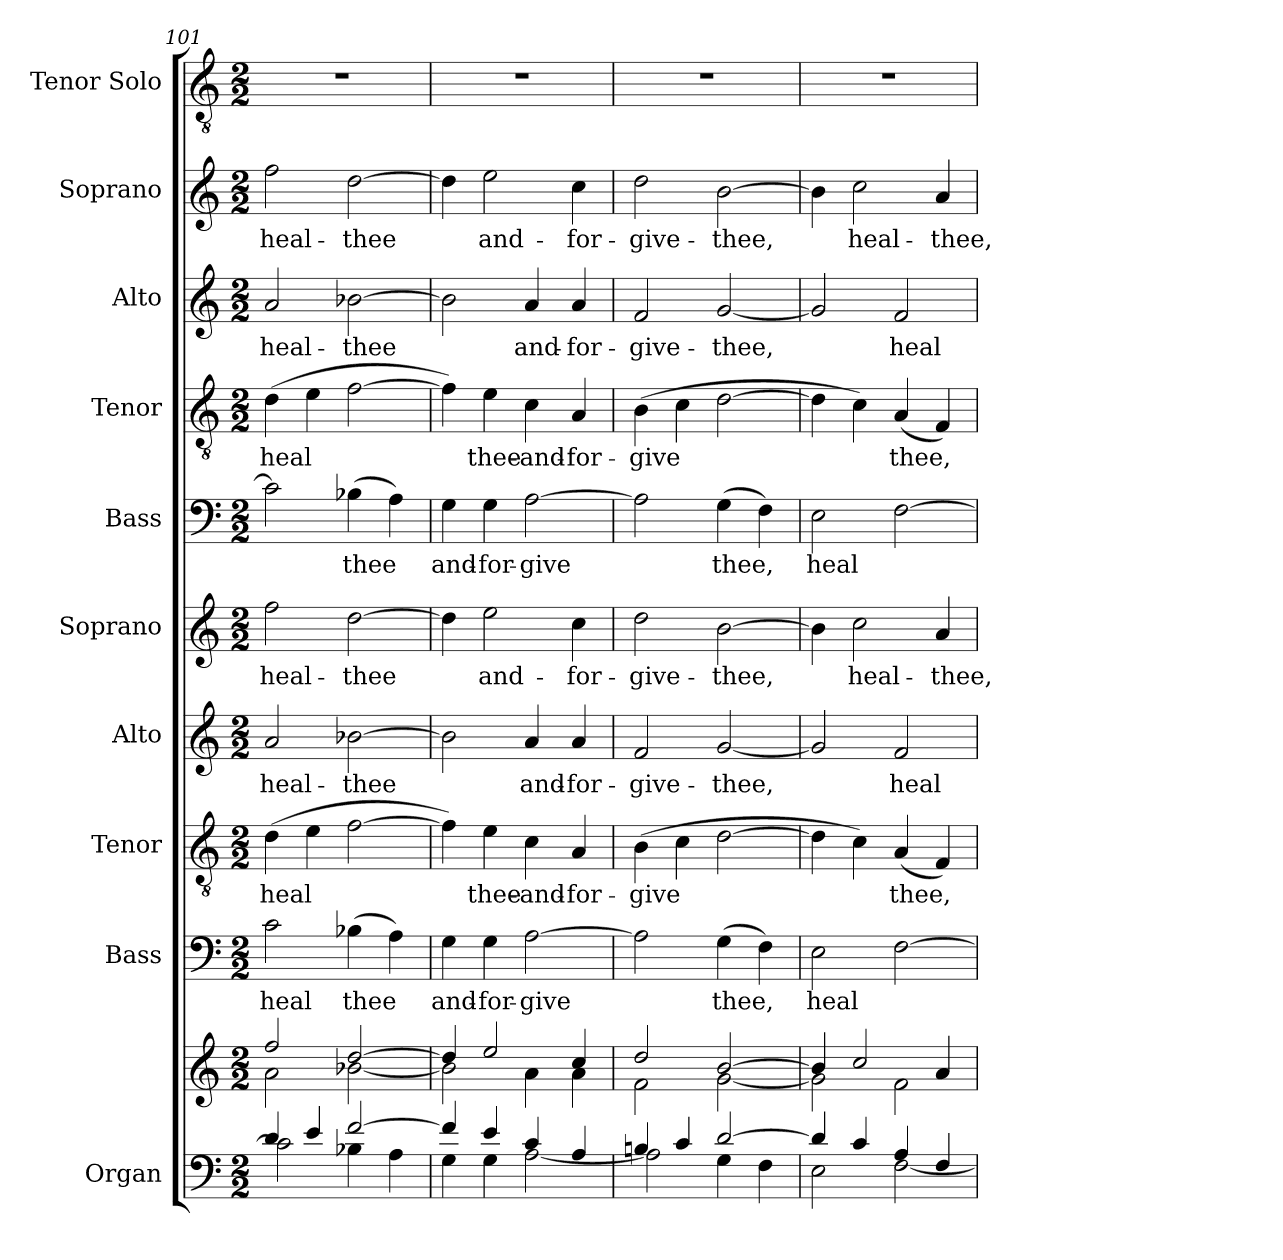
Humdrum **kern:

**kern	**kern	**kern	**text	**kern	**text	**kern	**text	**kern	**text	**kern	**text	**kern	**text	**kern	**text	**kern	**text	**kern
*part10	*part10	*part9	*part9	*part8	*part8	*part7	*part7	*part6	*part6	*part5	*part5	*part4	*part4	*part3	*part3	*part2	*part2	*part1
*staff11	*staff10	*staff9	*staff9	*staff8	*staff8	*staff7	*staff7	*staff6	*staff6	*staff5	*staff5	*staff4	*staff4	*staff3	*staff3	*staff2	*staff2	*staff1
*I"Organ	*	*I"Bass	*	*I"Tenor	*	*I"Alto	*	*I"Soprano	*	*I"Bass	*	*I"Tenor	*	*I"Alto	*	*I"Soprano	*	*I"Tenor Solo
*I'Org.	*	*I'B.	*	*I'T.	*	*I'A.	*	*I'S.	*	*I'B.	*	*I'T.	*	*I'A.	*	*I'S.	*	*I'T. Solo
!!LO:PB:g=z
*clefF4	*clefG2	*clefF4	*	*clefGv2	*	*clefG2	*	*clefG2	*	*clefF4	*	*clefGv2	*	*clefG2	*	*clefG2	*	*clefGv2
*	*	*	*	*ITrd7c12	*	*	*	*	*	*	*	*ITrd7c12	*	*	*	*	*	*ITrd7c12
*k[]	*k[]	*k[]	*	*k[]	*	*k[]	*	*k[]	*	*k[]	*	*k[]	*	*k[]	*	*k[]	*	*k[]
*C:	*C:	*C:	*	*C:	*	*C:	*	*C:	*	*C:	*	*C:	*	*C:	*	*C:	*	*C:
*M2/2	*M2/2	*M2/2	*	*M2/2	*	*M2/2	*	*M2/2	*	*M2/2	*	*M2/2	*	*M2/2	*	*M2/2	*	*M2/2
=101	=101	=101	=101	=101	=101	=101	=101	=101	=101	=101	=101	=101	=101	=101	=101	=101	=101	=101
*^	*^	*	*	*	*	*	*	*	*	*	*	*	*	*	*	*	*	*
!	!	!	!	!	!LO:LY:b	!	!LO:LY:b	!	!LO:LY:b	!	!LO:LY:b	!	!	!	!LO:LY:b	!	!LO:LY:b	!	!LO:LY:b	!
4d/	2c\]	2ff/	2a\	2c\	-heal	(>4D\	-heal	2a/	-heal-	2ff\	-heal-	2c\]	.	(>4D\	-heal	2a/	-heal-	2ff\	-heal-	1r
4e/	.	.	.	.	.	4E\	.	.	.	.	.	.	.	4E\	.	.	.	.	.	.
!	!	!	!	!	!LO:LY:b	!	!	!	!LO:LY:b	!	!LO:LY:b	!	!LO:LY:b	!	!	!	!LO:LY:b	!	!LO:LY:b	!
[>2f/	4B-X\	[>2dd/	[<2b-X\	(>4B-X\	thee	[>2F\	.	[>2b-X\	-thee	[>2dd\	-thee	(>4B-X\	thee	[>2F\	.	[>2b-X\	-thee	[>2dd\	-thee	.
.	4A\	.	.	4A\)	.	.	.	.	.	.	.	4A\)	.	.	.	.	.	.	.	.
=102	=102	=102	=102	=102	=102	=102	=102	=102	=102	=102	=102	=102	=102	=102	=102	=102	=102	=102	=102	=102
!	!	!	!	!	!LO:LY:b	!	!	!	!	!	!	!	!LO:LY:b	!	!	!	!	!	!	!
4f/]	4G\	4dd/]	2b-\]	4G\	and-	4F\])	.	2b-\]	.	4dd\]	.	4G\	and-	4F\])	.	2b-\]	.	4dd\]	.	1r
!	!	!	!	!	!LO:LY:b	!	!LO:LY:b	!	!	!	!LO:LY:b	!	!LO:LY:b	!	!LO:LY:b	!	!	!	!LO:LY:b	!
4e/	4G\	2ee/	.	4G\	-for-	4E\	thee-	.	.	2ee\	and-	4G\	-for-	4E\	thee-	.	.	2ee\	and-	.
!	!	!	!	!	!LO:LY:b	!	!LO:LY:b	!	!LO:LY:b	!	!	!	!LO:LY:b	!	!LO:LY:b	!	!LO:LY:b	!	!	!
4c/	[<2A\	.	4a\	[>2A\	-give	4C\	-and-	4a/	and-	.	.	[>2A\	-give	4C\	-and-	4a/	and-	.	.	.
!	!	!	!	!	!	!	!LO:LY:b	!	!LO:LY:b	!	!LO:LY:b	!	!	!	!LO:LY:b	!	!LO:LY:b	!	!LO:LY:b	!
4A/	.	4cc/	4a\	.	.	4AA/	-for-	4a/	-for-	4cc\	-for-	.	.	4AA/	-for-	4a/	-for-	4cc\	-for-	.
=103	=103	=103	=103	=103	=103	=103	=103	=103	=103	=103	=103	=103	=103	=103	=103	=103	=103	=103	=103	=103
!	!	!	!	!	!	!	!LO:LY:b	!	!LO:LY:b	!	!LO:LY:b	!	!	!	!LO:LY:b	!	!LO:LY:b	!	!LO:LY:b	!
4Bn/	2A\]	2dd/	2f\	2A\]	.	(>4BB\	-give	2f/	-give-	2dd\	-give-	2A\]	.	(>4BB\	-give	2f/	-give-	2dd\	-give-	1r
4c/	.	.	.	.	.	4C\	.	.	.	.	.	.	.	4C\	.	.	.	.	.	.
!	!	!	!	!	!LO:LY:b	!	!	!	!LO:LY:b	!	!LO:LY:b	!	!LO:LY:b	!	!	!	!LO:LY:b	!	!LO:LY:b	!
[>2d/	4G\	[>2b/	[<2g\	(>4G\	thee,	[>2D\	.	[<2g/	-thee,	[>2b\	-thee,	(>4G\	thee,	[>2D\	.	[<2g/	-thee,	[>2b\	-thee,	.
.	4F\	.	.	4F\)	.	.	.	.	.	.	.	4F\)	.	.	.	.	.	.	.	.
=104	=104	=104	=104	=104	=104	=104	=104	=104	=104	=104	=104	=104	=104	=104	=104	=104	=104	=104	=104	=104
!	!	!	!	!	!LO:LY:b	!	!	!	!	!	!	!	!LO:LY:b	!	!	!	!	!	!	!
4d/]	2E\	4b/]	2g\]	2E\	heal	4D\]	.	2g/]	.	4b\]	.	2E\	heal	4D\]	.	2g/]	.	4b\]	.	1r
!	!	!	!	!	!	!	!	!	!	!	!LO:LY:b	!	!	!	!	!	!	!	!LO:LY:b	!
4c/	.	2cc/	.	.	.	4C\)	.	.	.	2cc\	heal-	.	.	4C\)	.	.	.	2cc\	heal-	.
!	!	!	!	!	!	!	!LO:LY:b	!	!LO:LY:b	!	!	!	!	!	!LO:LY:b	!	!LO:LY:b	!	!	!
4A/	[<2F\	.	2f\	[>2F\	.	(<4AA/	thee,	2f/	heal	.	.	[>2F\	.	(<4AA/	thee,	2f/	heal	.	.	.
!	!	!	!	!	!	!	!	!	!	!	!LO:LY:b	!	!	!	!	!	!	!	!LO:LY:b	!
4F/	.	4a/	.	.	.	4FF/)	.	.	.	4a/	-thee,-	.	.	4FF/)	.	.	.	4a/	-thee,-	.
*v	*v	*	*	*	*	*	*	*	*	*	*	*	*	*	*	*	*	*	*	*
*	*v	*v	*	*	*	*	*	*	*	*	*	*	*	*	*	*	*	*	*
=	=	=	=	=	=	=	=	=	=	=	=	=	=	=	=	=	=	=
*-	*-	*-	*-	*-	*-	*-	*-	*-	*-	*-	*-	*-	*-	*-	*-	*-	*-	*-
